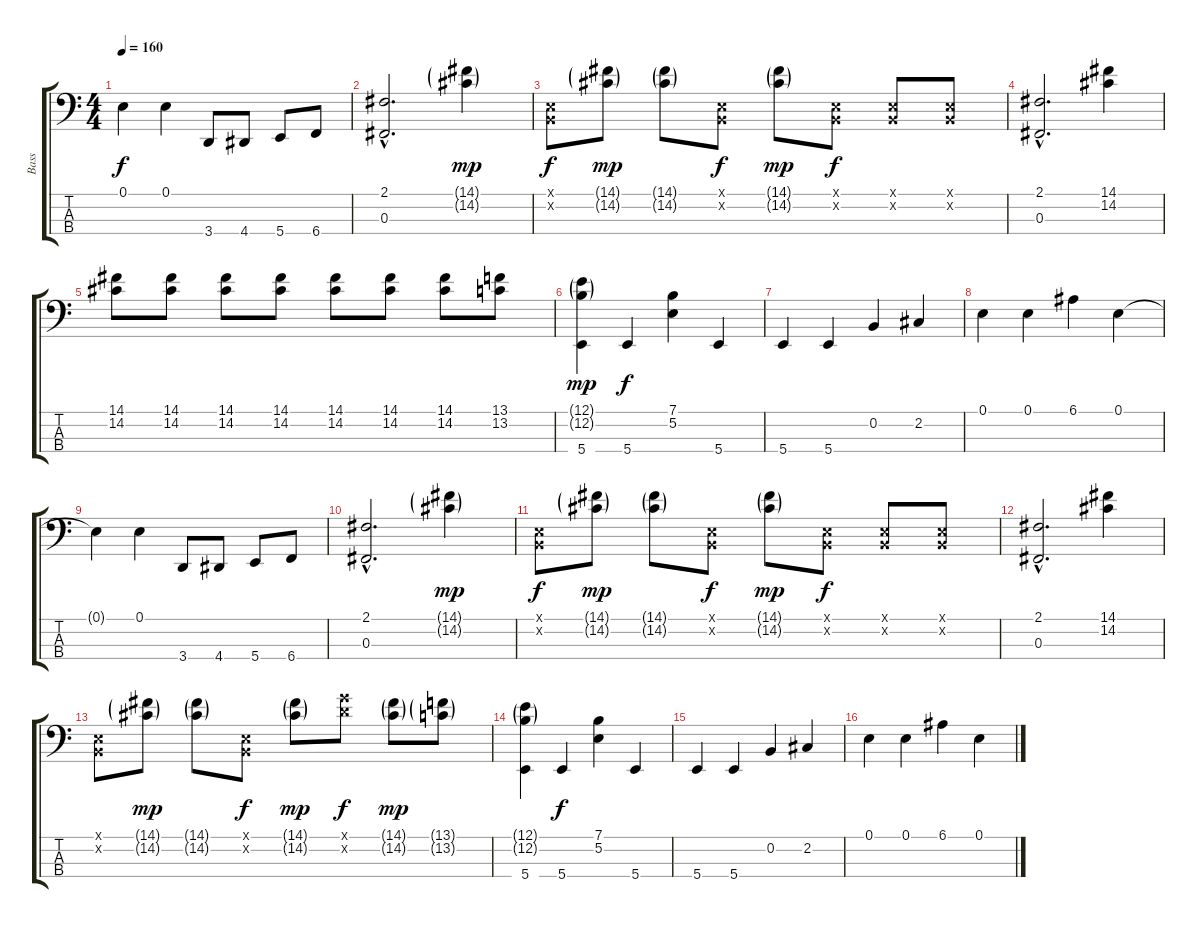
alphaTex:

\track ("Bass" "Bass") {instrument slapbass2}
\staff {score tabs}
\tuning (E2 B1 Gb1 B0) {hide}
\ts (4 4)
\tempo 160
\clef f4
\ks c
0.1{t}.4{dy f} 0.1.4 3.4.8 4.4.8 5.4.8 6.4.8 |
(2.1{hac} 0.3{hac}).2{d} (14.1{g} 14.2{g}).4{dy mp} |
(0.1{x} 0.2{x}).8{dy f} (14.1{g} 14.2{g}).8{dy mp} (14.1{g} 14.2{g}).8 (0.1{x} 0.2{x}).8{dy f} (14.1{g} 14.2{g}).8{dy mp} (0.1{x} 0.2{x}).8{dy f} (0.1{x} 0.2{x}).8 (0.1{x} 0.2{x}).8 |
(2.1{hac} 0.3{hac}).2{d} (14.1 14.2).4 |
(14.1 14.2).8 (14.1 14.2).8 (14.1 14.2).8 (14.1 14.2).8 (14.1 14.2).8 (14.1 14.2).8 (14.1 14.2).8 (13.1 13.2).8 |
(12.1{g} 12.2{g} 5.4).4{dy mp} 5.4.4{dy f} (7.1 5.2).4 5.4.4 |
5.4.4 5.4.4 0.2.4 2.2.4 |
0.1.4 0.1.4 6.1.4 0.1.4 |
0.1{t}.4 0.1.4 3.4.8 4.4.8 5.4.8 6.4.8 |
(2.1{hac} 0.3{hac}).2{d} (14.1{g} 14.2{g}).4{dy mp} |
(0.1{x} 0.2{x}).8{dy f} (14.1{g} 14.2{g}).8{dy mp} (14.1{g} 14.2{g}).8 (0.1{x} 0.2{x}).8{dy f} (14.1{g} 14.2{g}).8{dy mp} (0.1{x} 0.2{x}).8{dy f} (0.1{x} 0.2{x}).8 (0.1{x} 0.2{x}).8 |
(2.1{hac} 0.3{hac}).2{d} (14.1 14.2).4 |
(0.1{x} 0.2{x}).8 (14.1{g} 14.2{g}).8{dy mp} (14.1{g} 14.2{g}).8 (0.1{x} 0.2{x}).8{dy f} (14.1{g} 14.2{g}).8{dy mp} (15.1{x} 15.2{x}).8{dy f} (14.1{g} 14.2{g}).8{dy mp} (13.1{g} 13.2{g}).8 |
(12.1{g} 12.2{g} 5.4).4 5.4.4{dy f} (7.1 5.2).4 5.4.4 |
5.4.4 5.4.4 0.2.4 2.2.4 |
0.1.4 0.1.4 6.1.4 0.1.4
